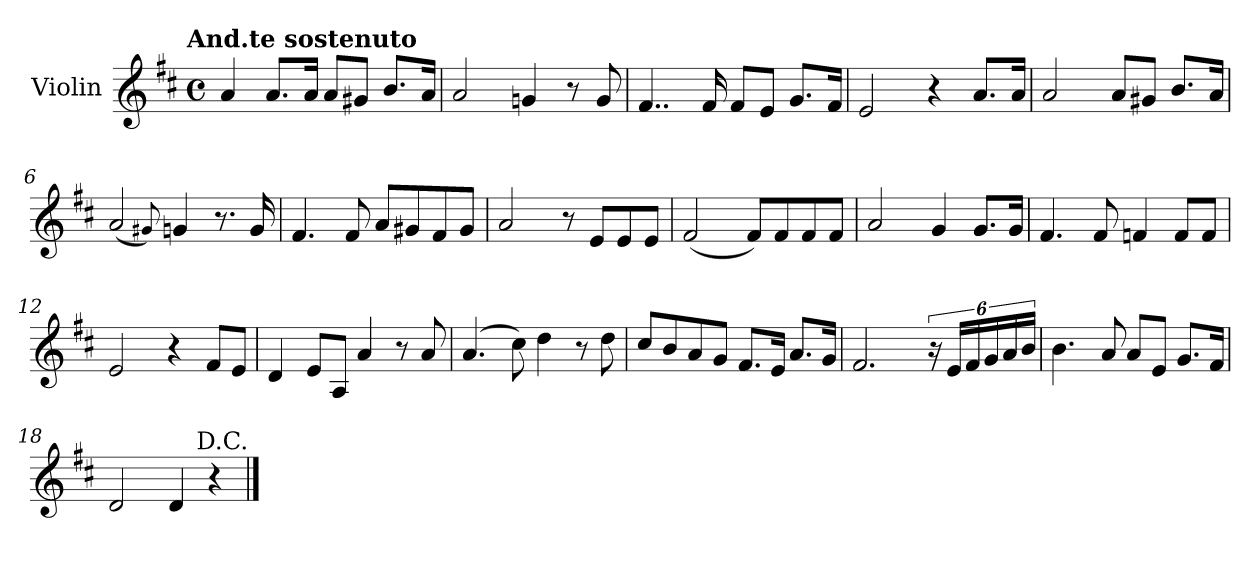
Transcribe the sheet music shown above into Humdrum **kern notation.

**kern
*part1
*staff1
*I"Violin
*I'Vln.
*clefG2
*k[f#c#]
!!LO:TX:omd:t=And.te sostenuto
*M4/4
*met(c)
*MM92
=1
4a/
8.a/L
16a/Jk
8a/L
8g#X/J
8.b/L
16a/Jk
=2
2a/
4gn/
8r
8g/
=3
4..f#/
16f#/
8f#/L
8e/J
8.g/L
16f#/Jk
=4
2e/
4r
8.a/L
16a/Jk
!!LO:LB:g=z
=5
2a/
8a/L
8g#X/J
8.b/L
16a/Jk
=6
(<2a/
8qqg#X/)
4gn/
8.r
16g/
=7
4.f#/
8f#/
8a/L
8g#X/
8f#/
8g#/J
=8
2a/
8r
8e/L
8e/
8e/J
=9
(<2f#/
8f#/L)
8f#/
8f#/
8f#/J
!!LO:LB:g=z
=10
2a/
4g/
8.g/L
16g/Jk
=11
4.f#/
8f#/
4fn/
8f/L
8f/J
=12
2e/
4r
8f#/L
8e/J
=13
4d/
8e/L
8A/J
4a/
8r
8a/
=14
(>4.a/
8cc#\)
4dd\
8r
8dd\
!!LO:LB:g=z
=15
8cc#/L
8b/
8a/
8g/J
8.f#/L
16e/Jk
8.a/L
16g/Jk
=16
2.f#/
24r
24e/LL
24f#/
24g/
24a/
24b/JJ
=17
4.b\
8a/
8a/L
8e/J
8.g/L
16f#/Jk
=18
2d/
4d/
4r
!LO:TX:a:rj:t=D.C.
==
*-
